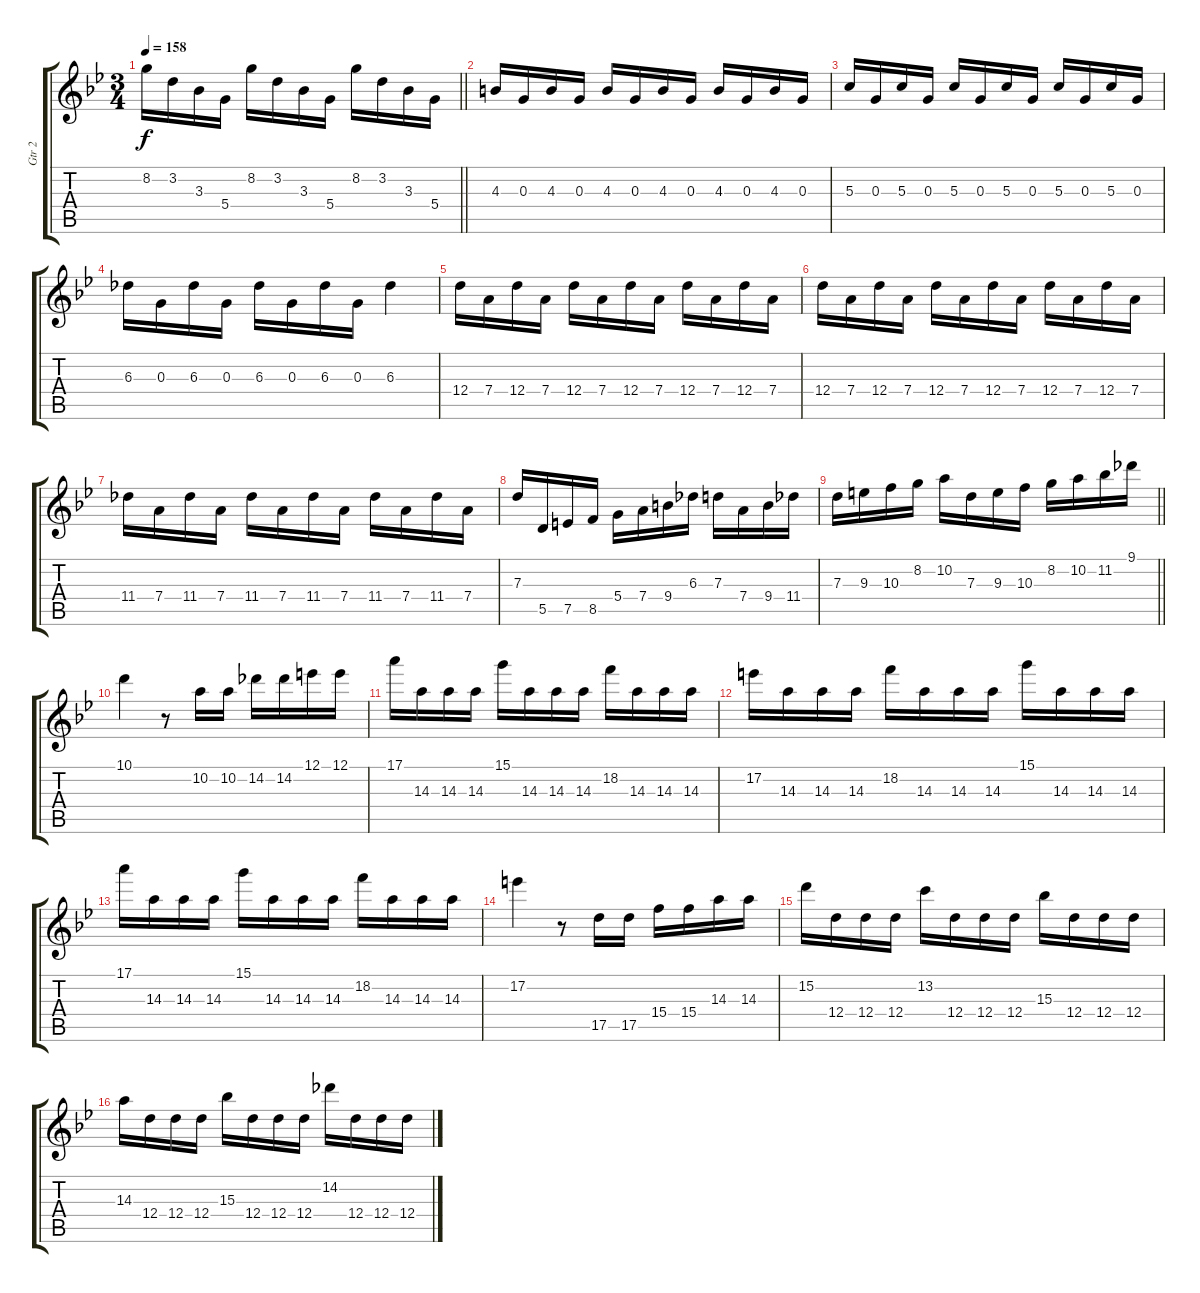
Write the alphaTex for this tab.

\track ("Gtr 2" "Gtr 2") {instrument overdrivenguitar}
\staff {score tabs}
\tuning (E4 B3 G3 D3 A2 E2) {hide}
\ts (3 4)
\tempo 158
\clef g2
\barLineRight lightlight
\ks bb
8.2.16{dy f} 3.2.16 3.3.16 5.4.16 8.2.16 3.2.16 3.3.16 5.4.16 8.2.16 3.2.16 3.3.16 5.4.16 |
4.3.16 0.3.16 4.3.16 0.3.16 4.3.16 0.3.16 4.3.16 0.3.16 4.3.16 0.3.16 4.3.16 0.3.16 |
5.3.16 0.3.16 5.3.16 0.3.16 5.3.16 0.3.16 5.3.16 0.3.16 5.3.16 0.3.16 5.3.16 0.3.16 |
6.3.16 0.3.16 6.3.16 0.3.16 6.3.16 0.3.16 6.3.16 0.3.16 6.3.4 |
12.4.16 7.4.16 12.4.16 7.4.16 12.4.16 7.4.16 12.4.16 7.4.16 12.4.16 7.4.16 12.4.16 7.4.16 |
12.4.16 7.4.16 12.4.16 7.4.16 12.4.16 7.4.16 12.4.16 7.4.16 12.4.16 7.4.16 12.4.16 7.4.16 |
11.4.16 7.4.16 11.4.16 7.4.16 11.4.16 7.4.16 11.4.16 7.4.16 11.4.16 7.4.16 11.4.16 7.4.16 |
7.3.16 5.5.16 7.5.16 8.5.16 5.4.16 7.4.16 9.4.16 6.3.16 7.3.16 7.4.16 9.4.16 11.4.16 |
\barLineRight lightlight
7.3.16 9.3.16 10.3.16 8.2.16 10.2.16 7.3.16 9.3.16 10.3.16 8.2.16 10.2.16 11.2.16 9.1.16 |
10.1.4 r.8 10.2.16 10.2.16 14.2.16 14.2.16 12.1.16 12.1.16 |
17.1.16 14.3.16 14.3.16 14.3.16 15.1.16 14.3.16 14.3.16 14.3.16 18.2.16 14.3.16 14.3.16 14.3.16 |
17.2.16 14.3.16 14.3.16 14.3.16 18.2.16 14.3.16 14.3.16 14.3.16 15.1.16 14.3.16 14.3.16 14.3.16 |
17.1.16 14.3.16 14.3.16 14.3.16 15.1.16 14.3.16 14.3.16 14.3.16 18.2.16 14.3.16 14.3.16 14.3.16 |
17.2.4 r.8 17.5.16 17.5.16 15.4.16 15.4.16 14.3.16 14.3.16 |
15.2.16 12.4.16 12.4.16 12.4.16 13.2.16 12.4.16 12.4.16 12.4.16 15.3.16 12.4.16 12.4.16 12.4.16 |
14.3.16 12.4.16 12.4.16 12.4.16 15.3.16 12.4.16 12.4.16 12.4.16 14.2.16 12.4.16 12.4.16 12.4.16
